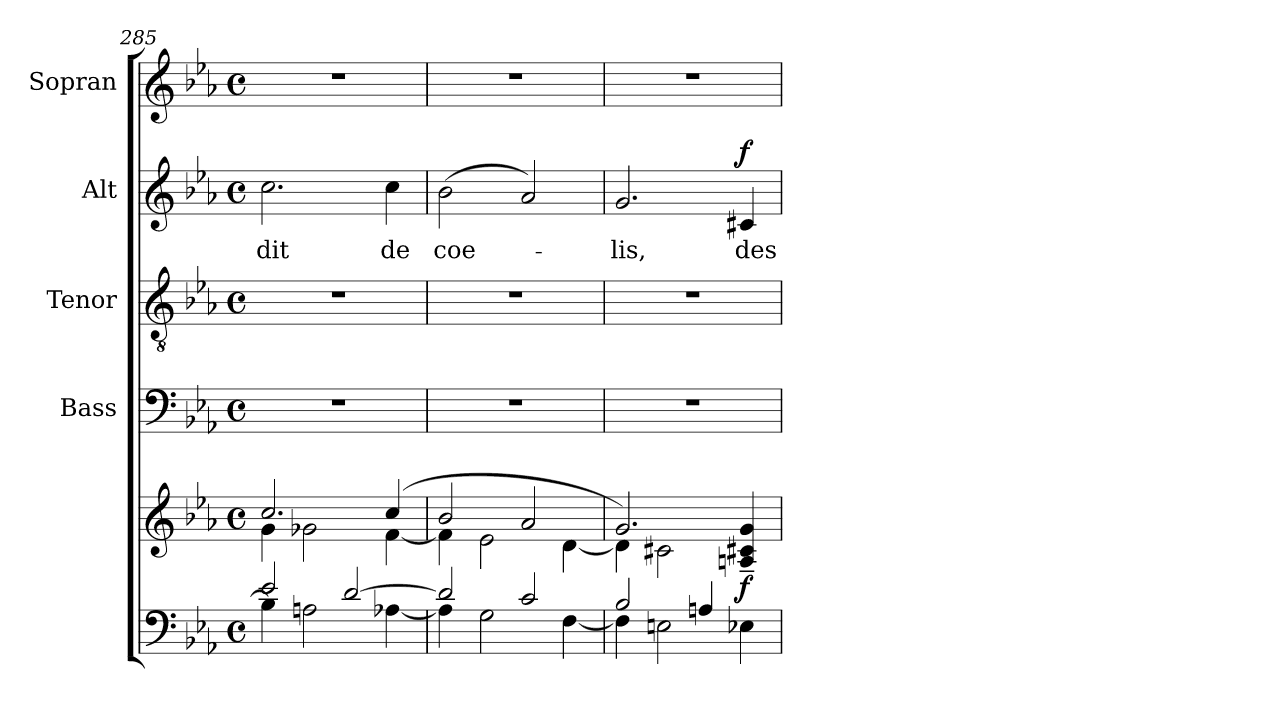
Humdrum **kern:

**kern	**kern	**dynam	**kern	**kern	**kern	**text	**dynam	**kern
*part5	*part5	*part5	*part4	*part3	*part2	*part2	*part2	*part1
*staff6	*staff5	*staff5/6	*staff4	*staff3	*staff2	*staff2	*staff2	*staff1
*	*	*	*I"Bass	*I"Tenor	*I"Alt	*	*	*I"Sopran
*	*	*	*I'B.	*I'T.	*I'A.	*	*	*I'S.
*clefF4	*clefG2	*	*clefF4	*clefGv2	*clefG2	*	*	*clefG2
*k[b-e-a-]	*k[b-e-a-]	*	*k[b-e-a-]	*k[b-e-a-]	*k[b-e-a-]	*	*	*k[b-e-a-]
*E-:	*E-:	*	*E-:	*E-:	*E-:	*	*	*E-:
*M4/4	*M4/4	*	*M4/4	*M4/4	*M4/4	*	*	*M4/4
*met(c)	*met(c)	*	*met(c)	*met(c)	*met(c)	*	*	*met(c)
=285	=285	=285	=285	=285	=285	=285	=285	=285
*^	*^	*	*	*	*	*	*	*
!	!	!	!	!	!	!	!	!LO:LY:b	!	!
2e-/	4B-\]	2.cc/	4g\	.	1r	1r	2.cc\	-dit	.	1r
.	2An\	.	2g-X\	.	.	.	.	.	.	.
[>2d/	.	.	.	.	.	.	.	.	.	.
!	!	!	!	!	!	!	!	!LO:LY:b	!	!
.	[<4A-X\	(4cc/	[<4f\	.	.	.	4cc\	de	.	.
=286	=286	=286	=286	=286	=286	=286	=286	=286	=286	=286
!	!	!	!	!	!	!	!	!LO:LY:b	!	!
2d/]	4A-\]	2b-/	4f\]	.	1r	1r	(>2b-\	coe-	.	1r
.	2G\	.	2e-\	.	.	.	.	.	.	.
2c/	.	2a-/	.	.	.	.	2a-/)	.	.	.
.	[<4F\	.	[<4d\	.	.	.	.	.	.	.
!!LO:LB:g=z
=287	=287	=287	=287	=287	=287	=287	=287	=287	=287	=287
!	!	!	!	!	!	!	!	!LO:LY:b	!	!
2B-/	4F\]	2.g/)	4d\]	.	1r	1r	2.g/	-lis,	.	1r
.	2En\	.	2c#X\	.	.	.	.	.	.	.
4An/	.	.	.	.	.	.	.	.	.	.
!	!	!	!	!LO:DY:b	!	!	!	!LO:LY:b	!LO:DY:a	!
4ryy	4E-X\	4An/~< 4c#X/~< 4g/~<	4ryy	f	.	.	4c#X/	des-	f	.
*v	*v	*	*	*	*	*	*	*	*	*
*	*v	*v	*	*	*	*	*	*	*
=	=	=	=	=	=	=	=	=
*-	*-	*-	*-	*-	*-	*-	*-	*-
